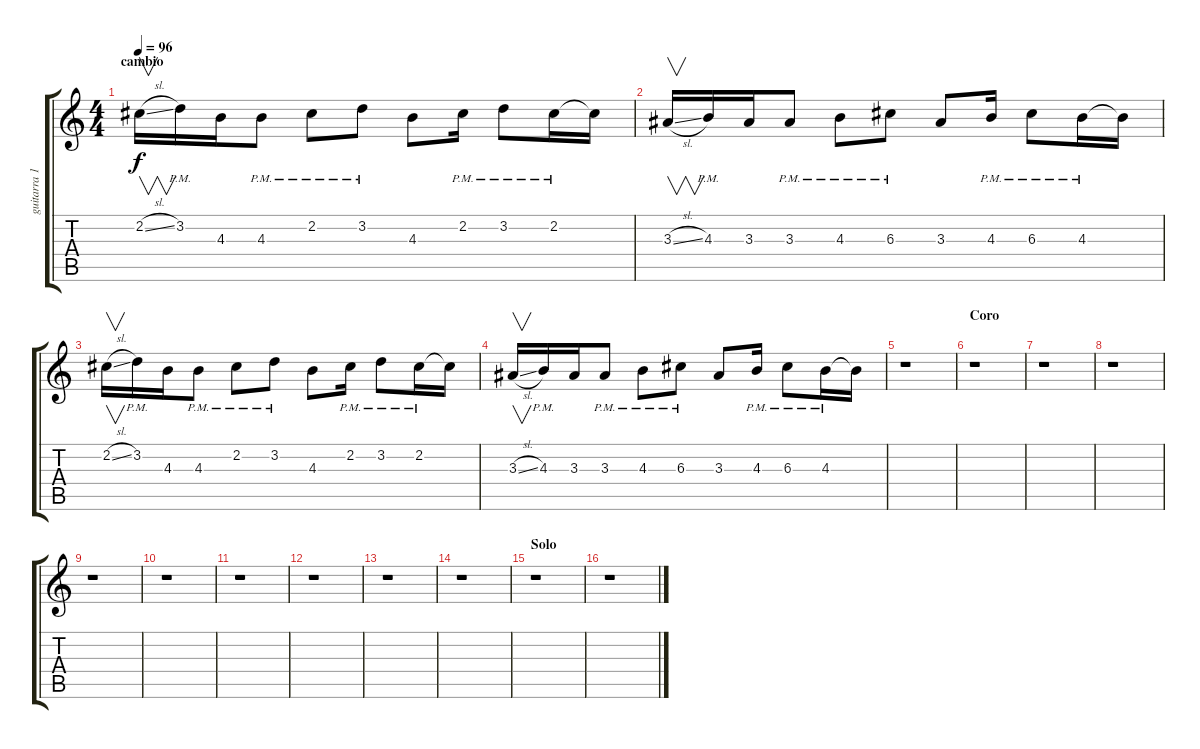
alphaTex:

\track ("guitarra 1" "guitarra 1") {instrument distortionguitar}
\staff {score tabs}
\tuning (E4 B3 G3 D3 A2 E2) {hide}
\ts (4 4)
\section ("" "cambio")
\tempo 96
\clef g2
\ks c
2.2{sl}.16{v dy f} 3.2{pm}.16 4.3.16 4.3{pm}.8 2.2{pm}.8 3.2{pm}.8 4.3.8 2.2{pm}.16 3.2{pm}.8 2.2{pm}.16 2.2{t}.16 |
3.3{sl}.16{v} 4.3{pm}.16 3.3.16 3.3{pm}.8 4.3{pm}.8 6.3{pm}.8 3.3.8 4.3{pm}.16 6.3{pm}.8 4.3{pm}.16 4.3{t}.16 |
2.2{sl}.16{v} 3.2{pm}.16 4.3.16 4.3{pm}.8 2.2{pm}.8 3.2{pm}.8 4.3.8 2.2{pm}.16 3.2{pm}.8 2.2{pm}.16 2.2{t}.16 |
3.3{sl}.16{v} 4.3{pm}.16 3.3.16 3.3{pm}.8 4.3{pm}.8 6.3{pm}.8 3.3.8 4.3{pm}.16 6.3{pm}.8 4.3{pm}.16 4.3{t}.16 |
r.1 |
\section ("" "Coro")
r.1 |
r.1 |
r.1 |
r.1 |
r.1 |
r.1 |
r.1 |
r.1 |
r.1 |
\section ("" "Solo")
r.1 |
r.1
